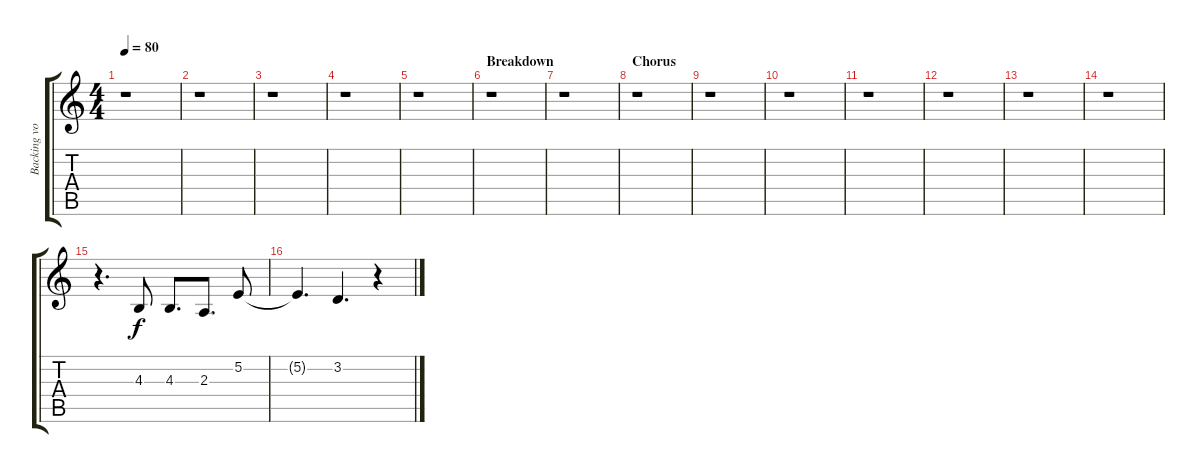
\track ("Backing vocals 2" "Backing vo") {instrument acousticgrandpiano}
\staff {score tabs}
\tuning (E4 B3 G3 D3 A2 E2) {hide}
\ts (4 4)
\tempo 80
\clef g2
\ks c
r.1{dy f} |
r.1 |
r.1 |
r.1 |
r.1 |
\section ("" "Breakdown")
r.1 |
r.1 |
\section ("" "Chorus")
r.1 |
r.1 |
r.1 |
r.1 |
r.1 |
r.1 |
r.1 |
r.4{d} 4.3.8 4.3.8{d} 2.3.8{d} 5.2.8 |
5.2{t}.4{d} 3.2.4{d} r.4
